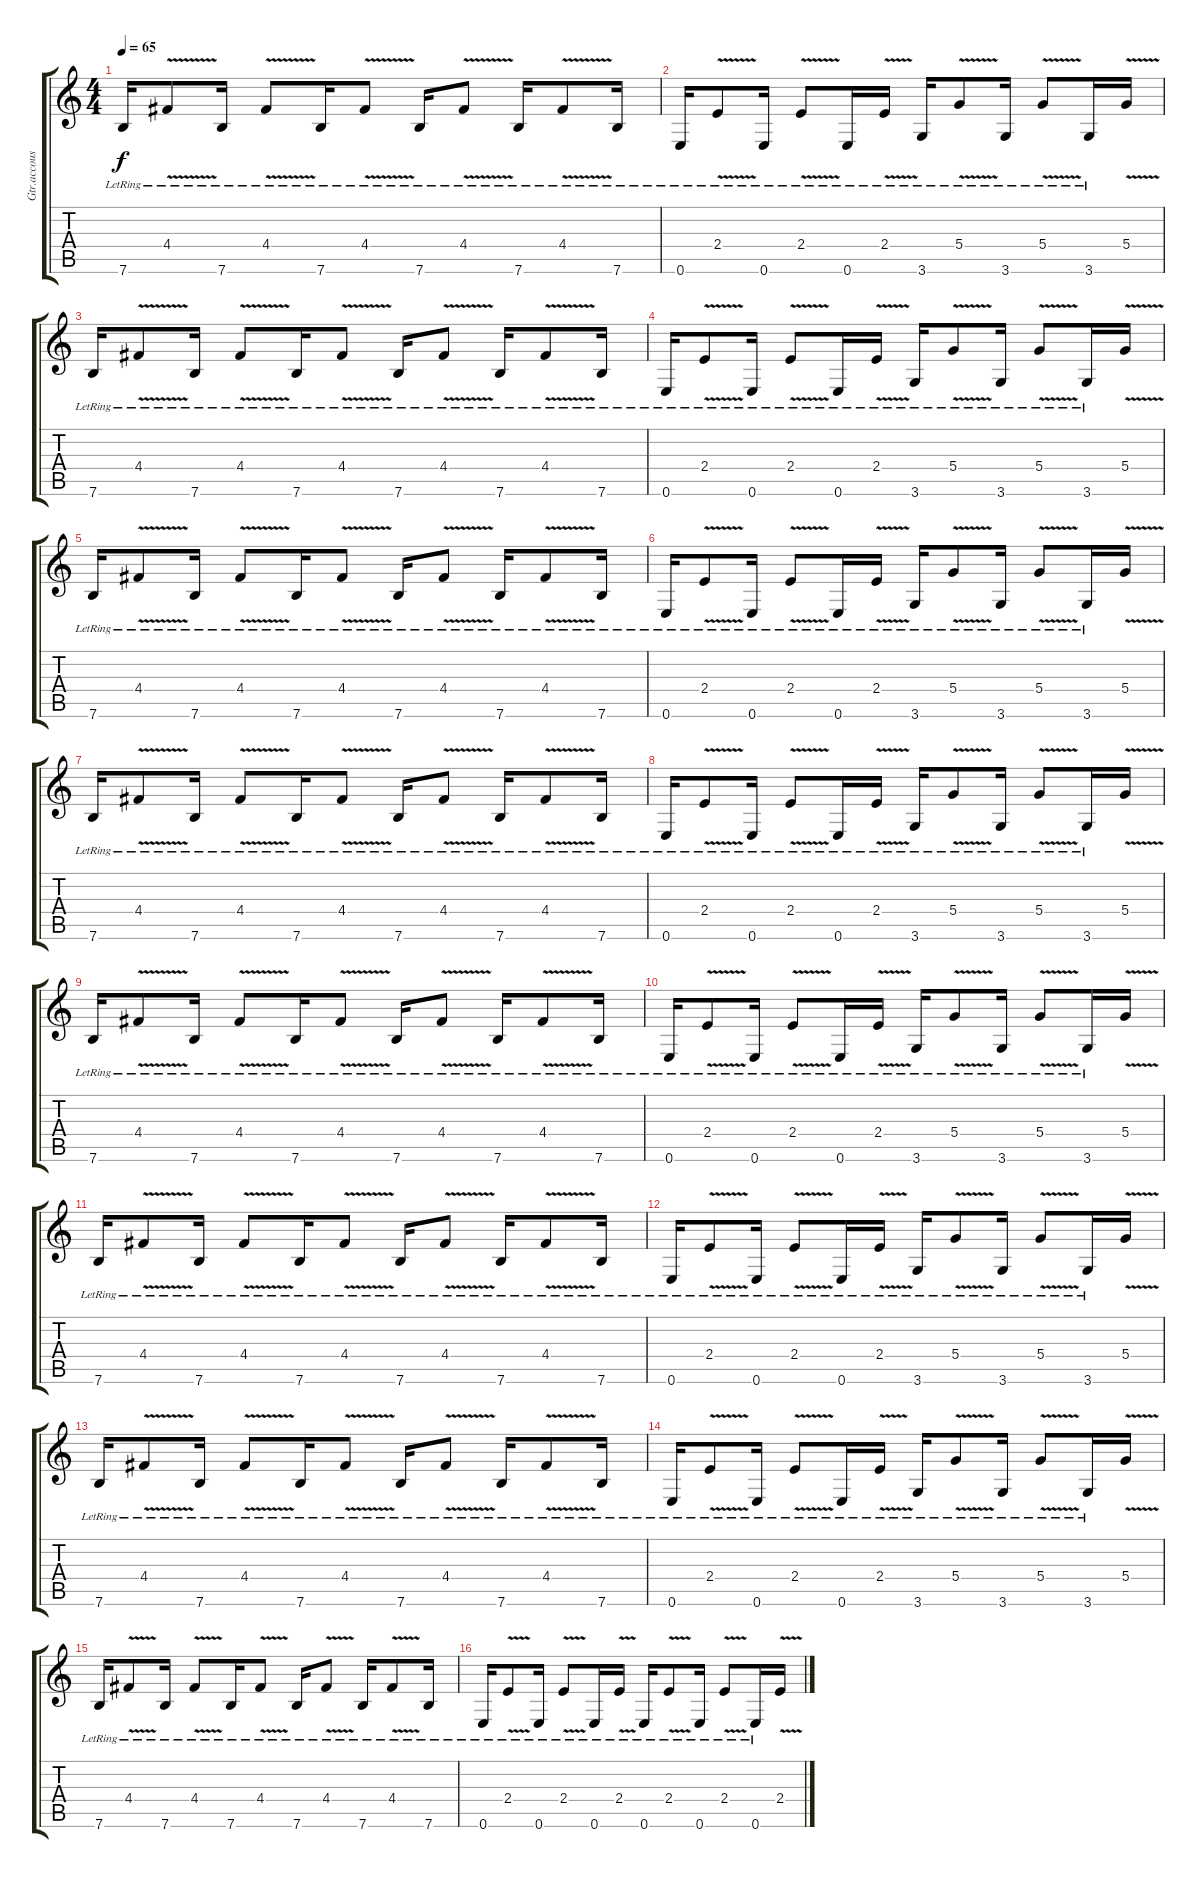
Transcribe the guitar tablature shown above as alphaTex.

\track ("Gtr.accoustique II" "Gtr.accous") {instrument acousticguitarsteel}
\staff {score tabs}
\tuning (E4 B3 G3 D3 A2 E2) {hide}
\ts (4 4)
\tempo 65
\clef g2
\ks c
7.6{lr}.16{dy f instrument electricguitarclean} 4.4{v lr}.8 7.6{lr}.16 4.4{v lr}.8 7.6{lr}.16 4.4{v lr}.8 7.6{lr}.16 4.4{v lr}.8 7.6{lr}.16 4.4{v lr}.8 7.6{lr}.16 |
0.6{lr}.16{instrument electricguitarclean} 2.4{v lr}.8 0.6{lr}.16 2.4{v lr}.8 0.6{lr}.16 2.4{v lr}.16 3.6{lr}.16 5.4{v lr}.8 3.6{lr}.16 5.4{v lr}.8 3.6{lr}.16 5.4{v}.16 |
7.6{lr}.16{instrument electricguitarclean} 4.4{v lr}.8 7.6{lr}.16 4.4{v lr}.8 7.6{lr}.16 4.4{v lr}.8 7.6{lr}.16 4.4{v lr}.8 7.6{lr}.16 4.4{v lr}.8 7.6{lr}.16 |
0.6{lr}.16{instrument electricguitarclean} 2.4{v lr}.8 0.6{lr}.16 2.4{v lr}.8 0.6{lr}.16 2.4{v lr}.16 3.6{lr}.16 5.4{v lr}.8 3.6{lr}.16 5.4{v lr}.8 3.6{lr}.16 5.4{v}.16 |
7.6{lr}.16{instrument electricguitarclean} 4.4{v lr}.8 7.6{lr}.16 4.4{v lr}.8 7.6{lr}.16 4.4{v lr}.8 7.6{lr}.16 4.4{v lr}.8 7.6{lr}.16 4.4{v lr}.8 7.6{lr}.16 |
0.6{lr}.16{instrument electricguitarclean} 2.4{v lr}.8 0.6{lr}.16 2.4{v lr}.8 0.6{lr}.16 2.4{v lr}.16 3.6{lr}.16 5.4{v lr}.8 3.6{lr}.16 5.4{v lr}.8 3.6{lr}.16 5.4{v}.16 |
7.6{lr}.16{instrument electricguitarclean} 4.4{v lr}.8 7.6{lr}.16 4.4{v lr}.8 7.6{lr}.16 4.4{v lr}.8 7.6{lr}.16 4.4{v lr}.8 7.6{lr}.16 4.4{v lr}.8 7.6{lr}.16 |
0.6{lr}.16{instrument electricguitarclean} 2.4{v lr}.8 0.6{lr}.16 2.4{v lr}.8 0.6{lr}.16 2.4{v lr}.16 3.6{lr}.16 5.4{v lr}.8 3.6{lr}.16 5.4{v lr}.8 3.6{lr}.16 5.4{v}.16 |
7.6{lr}.16{instrument electricguitarclean} 4.4{v lr}.8 7.6{lr}.16 4.4{v lr}.8 7.6{lr}.16 4.4{v lr}.8 7.6{lr}.16 4.4{v lr}.8 7.6{lr}.16 4.4{v lr}.8 7.6{lr}.16 |
0.6{lr}.16{instrument electricguitarclean} 2.4{v lr}.8 0.6{lr}.16 2.4{v lr}.8 0.6{lr}.16 2.4{v lr}.16 3.6{lr}.16 5.4{v lr}.8 3.6{lr}.16 5.4{v lr}.8 3.6{lr}.16 5.4{v}.16 |
7.6{lr}.16{instrument electricguitarclean} 4.4{v lr}.8 7.6{lr}.16 4.4{v lr}.8 7.6{lr}.16 4.4{v lr}.8 7.6{lr}.16 4.4{v lr}.8 7.6{lr}.16 4.4{v lr}.8 7.6{lr}.16 |
0.6{lr}.16{instrument electricguitarclean} 2.4{v lr}.8 0.6{lr}.16 2.4{v lr}.8 0.6{lr}.16 2.4{v lr}.16 3.6{lr}.16 5.4{v lr}.8 3.6{lr}.16 5.4{v lr}.8 3.6{lr}.16 5.4{v}.16 |
7.6{lr}.16{instrument electricguitarclean} 4.4{v lr}.8 7.6{lr}.16 4.4{v lr}.8 7.6{lr}.16 4.4{v lr}.8 7.6{lr}.16 4.4{v lr}.8 7.6{lr}.16 4.4{v lr}.8 7.6{lr}.16 |
0.6{lr}.16{instrument electricguitarclean} 2.4{v lr}.8 0.6{lr}.16 2.4{v lr}.8 0.6{lr}.16 2.4{v lr}.16 3.6{lr}.16 5.4{v lr}.8 3.6{lr}.16 5.4{v lr}.8 3.6{lr}.16 5.4{v}.16 |
7.6{lr}.16{instrument electricguitarclean} 4.4{v lr}.8 7.6{lr}.16 4.4{v lr}.8 7.6{lr}.16 4.4{v lr}.8 7.6{lr}.16 4.4{v lr}.8 7.6{lr}.16 4.4{v lr}.8 7.6{lr}.16 |
0.6{lr}.16{instrument electricguitarclean} 2.4{v lr}.8 0.6{lr}.16 2.4{v lr}.8 0.6{lr}.16 2.4{v lr}.16 0.6{lr}.16 2.4{v lr}.8 0.6{lr}.16 2.4{v lr}.8 0.6{lr}.16 2.4{v}.16
